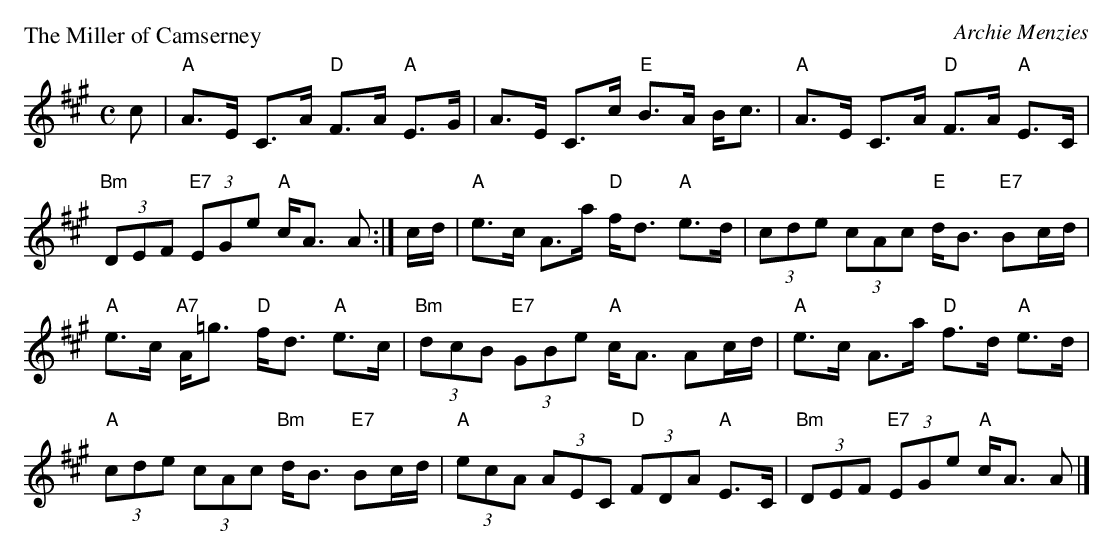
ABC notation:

X:1
P:The Miller of Camserney
C:Archie Menzies
M:C
K:A
c|"A"A>E C>A "D"F>A "A"E>G|A>E C>c "E"B>A B<c|\
 "A"A>E C>A "D"F>A "A"E>C|
 "Bm"(3DEF "E7"(3EGe "A"c<A A :|\
c/d/|"A"e>c A>a "D"f<d "A"e>d|(3cde (3cAc "E"d<B "E7"Bc/d/|
 "A"e>c "A7"A<=g "D"f<d "A"e>c|"Bm"(3dcB "E7"(3GBe "A"c<A Ac/d/|\
 "A"e>c A>a "D"f>d "A"e>d|
 "A"(3cde (3cAc "Bm"d<B "E7"Bc/d/|\
 "A"(3ecA (3AEC "D"(3FDA "A"E>C|"Bm"(3DEF "E7"(3EGe "A"c<A A|]
